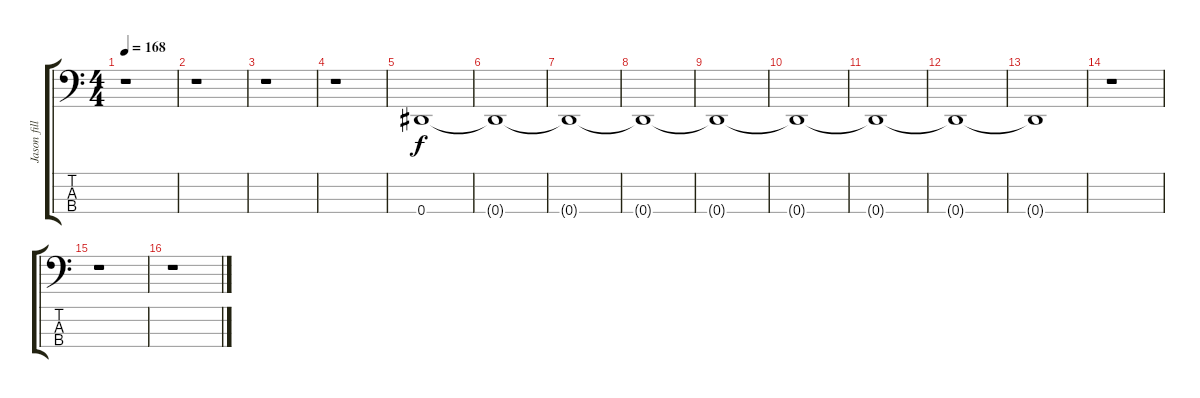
\track ("Jason fills" "Jason fill") {instrument electricbassfinger}
\staff {score tabs}
\tuning (Gb2 Db2 Ab1 Eb1) {hide}
\ts (4 4)
\tempo 168
\clef f4
\ks c
r.1{dy f} |
r.1 |
r.1 |
r.1 |
0.4.1 |
0.4{t}.1 |
0.4{t}.1 |
0.4{t}.1 |
0.4{t}.1 |
0.4{t}.1 |
0.4{t}.1 |
0.4{t}.1 |
0.4{t}.1 |
r.1 |
r.1 |
r.1
